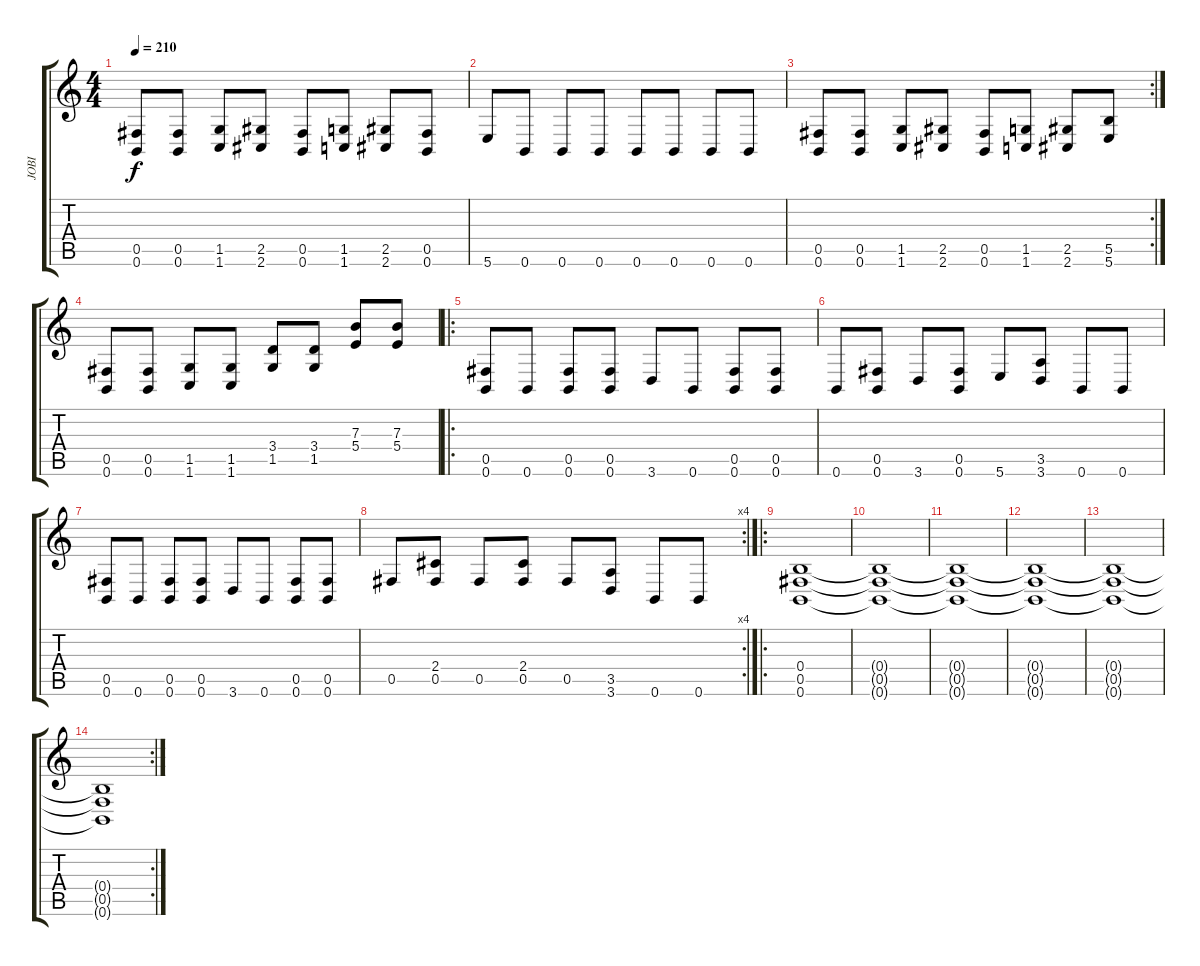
\track ("JOBI" "JOBI") {instrument distortionguitar}
\staff {score tabs}
\tuning (Db4 Ab3 E3 B2 Gb2 B1) {hide}
\ts (4 4)
\tempo 210
\clef g2
\ks c
(0.5 0.6).8{dy f} (0.5 0.6).8 (1.5 1.6).8 (2.5 2.6).8 (0.5 0.6).8 (1.5 1.6).8 (2.5 2.6).8 (0.5 0.6).8 |
5.6.8 0.6.8 0.6.8 0.6.8 0.6.8 0.6.8 0.6.8 0.6.8 |
\rc 2
(0.5 0.6).8 (0.5 0.6).8 (1.5 1.6).8 (2.5 2.6).8 (0.5 0.6).8 (1.5 1.6).8 (2.5 2.6).8 (5.5 5.6).8 |
(0.5 0.6).8 (0.5 0.6).8 (1.5 1.6).8 (1.5 1.6).8 (3.4 1.5).8 (3.4 1.5).8 (7.3 5.4).8 (7.3 5.4).8 |
\ro
(0.5 0.6).8 0.6.8 (0.5 0.6).8 (0.5 0.6).8 3.6.8 0.6.8 (0.5 0.6).8 (0.5 0.6).8 |
0.6.8 (0.5 0.6).8 3.6.8 (0.5 0.6).8 5.6.8 (3.5 3.6).8 0.6.8 0.6.8 |
(0.5 0.6).8 0.6.8 (0.5 0.6).8 (0.5 0.6).8 3.6.8 0.6.8 (0.5 0.6).8 (0.5 0.6).8 |
\rc 4
0.5.8 (2.4 0.5).8 0.5.8 (2.4 0.5).8 0.5.8 (3.5 3.6).8 0.6.8 0.6.8 |
\ro
(0.4 0.5 0.6).1 |
(0.4{t} 0.5{t} 0.6{t}).1 |
(0.4{t} 0.5{t} 0.6{t}).1 |
(0.4{t} 0.5{t} 0.6{t}).1 |
(0.4{t} 0.5{t} 0.6{t}).1 |
\rc 2
(0.4{t} 0.5{t} 0.6{t}).1
